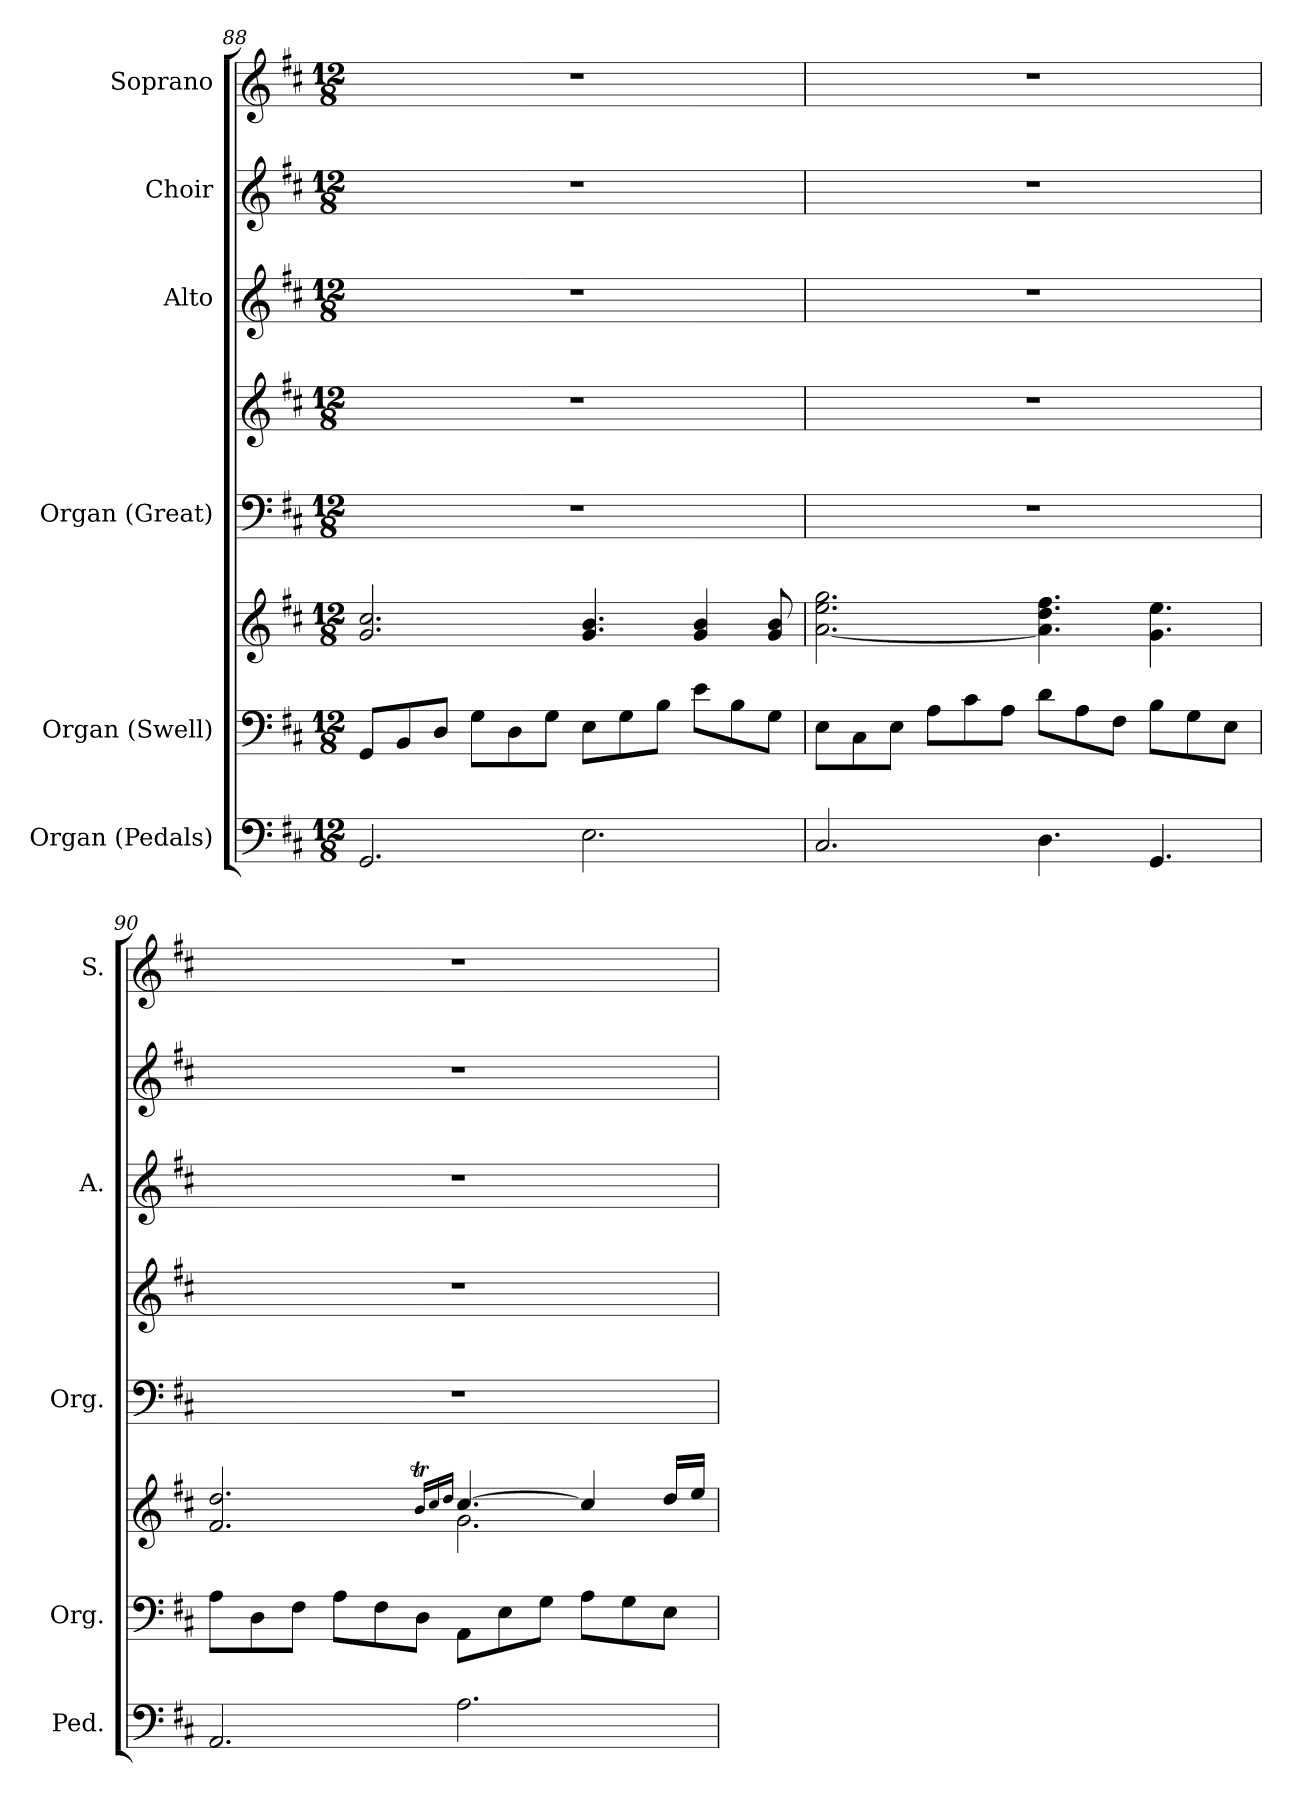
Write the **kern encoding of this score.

**kern	**kern	**kern	**kern	**kern	**kern	**kern	**kern
*part6	*part5	*part5	*part4	*part4	*part3	*part2	*part1
*staff8	*staff7	*staff6	*staff5	*staff4	*staff3	*staff2	*staff1
*I"Organ  (Pedals)	*I"Organ (Swell)	*	*I"Organ (Great)	*	*I"Alto	*I"Choir	*I"Soprano
*I'Ped.	*I'Org.	*	*I'Org.	*	*I'A.	*	*I'S.
*clefF4	*clefF4	*clefG2	*clefF4	*clefG2	*clefG2	*clefG2	*clefG2
*k[f#c#]	*k[f#c#]	*k[f#c#]	*k[f#c#]	*k[f#c#]	*k[f#c#]	*k[f#c#]	*k[f#c#]
*D:	*D:	*D:	*D:	*D:	*D:	*D:	*D:
*M12/8	*M12/8	*M12/8	*M12/8	*M12/8	*M12/8	*M12/8	*M12/8
=88	=88	=88	=88	=88	=88	=88	=88
!	!	!	!LO:N:vis=1	!LO:N:vis=1	!LO:N:vis=1	!LO:N:vis=1	!LO:N:vis=1
2.GGi/	8GGi/L	2.gi/ 2.cc#i	1.r	1.r	1.r	1.r	1.r
.	8BBi/	.	.	.	.	.	.
.	8Di/J	.	.	.	.	.	.
.	8Gi\L	.	.	.	.	.	.
.	8Di\	.	.	.	.	.	.
.	8Gi\J	.	.	.	.	.	.
2.Ei\	8Ei\L	4.gi/ 4.bi	.	.	.	.	.
.	8Gi\	.	.	.	.	.	.
.	8Bi\J	.	.	.	.	.	.
.	8ei\L	4gi/ 4bi	.	.	.	.	.
.	8Bi\	.	.	.	.	.	.
.	8Gi\J	8gi/ 8bi	.	.	.	.	.
=89	=89	=89	=89	=89	=89	=89	=89
!	!	!	!LO:N:vis=1	!LO:N:vis=1	!LO:N:vis=1	!LO:N:vis=1	!LO:N:vis=1
2.C#i/	8Ei\L	[<2.ai\ 2.eei 2.ggi	1.r	1.r	1.r	1.r	1.r
.	8C#i\	.	.	.	.	.	.
.	8Ei\J	.	.	.	.	.	.
.	8Ai\L	.	.	.	.	.	.
.	8c#i\	.	.	.	.	.	.
.	8Ai\J	.	.	.	.	.	.
4.Di\	8di\L	4.ai\] 4.ddi 4.ff#i	.	.	.	.	.
.	8Ai\	.	.	.	.	.	.
.	8F#i\J	.	.	.	.	.	.
4.GGi/	8Bi\L	4.gi\ 4.eei	.	.	.	.	.
.	8Gi\	.	.	.	.	.	.
.	8Ei\J	.	.	.	.	.	.
!!LO:LB:g=z
=90	=90	=90	=90	=90	=90	=90	=90
*	*	*^	*	*	*	*	*
!	!	!	!	!LO:N:vis=1	!LO:N:vis=1	!LO:N:vis=1	!LO:N:vis=1	!LO:N:vis=1
2.AAi/	8Ai\L	2.f#i/ 2.ddi	2.ryy	1.r	1.r	1.r	1.r	1.r
.	8Di\	.	.	.	.	.	.	.
.	8F#i\J	.	.	.	.	.	.	.
.	8Ai\L	.	.	.	.	.	.	.
.	8F#i\	.	.	.	.	.	.	.
.	8Di\J	.	.	.	.	.	.	.
.	.	16qbTi/LL	.	.	.	.	.	.
.	.	16qcc#i/	.	.	.	.	.	.
.	.	16qddi/JJ	.	.	.	.	.	.
2.Ai\	8AAi\L	[>4.cc#i/	2.gi\	.	.	.	.	.
.	8Ei\	.	.	.	.	.	.	.
.	8Gi\J	.	.	.	.	.	.	.
.	8Ai\L	4cc#i/]	.	.	.	.	.	.
.	8Gi\	.	.	.	.	.	.	.
.	8Ei\J	16ddi/LL	.	.	.	.	.	.
.	.	16eei/JJ	.	.	.	.	.	.
*	*	*v	*v	*	*	*	*	*
=	=	=	=	=	=	=	=
*-	*-	*-	*-	*-	*-	*-	*-
